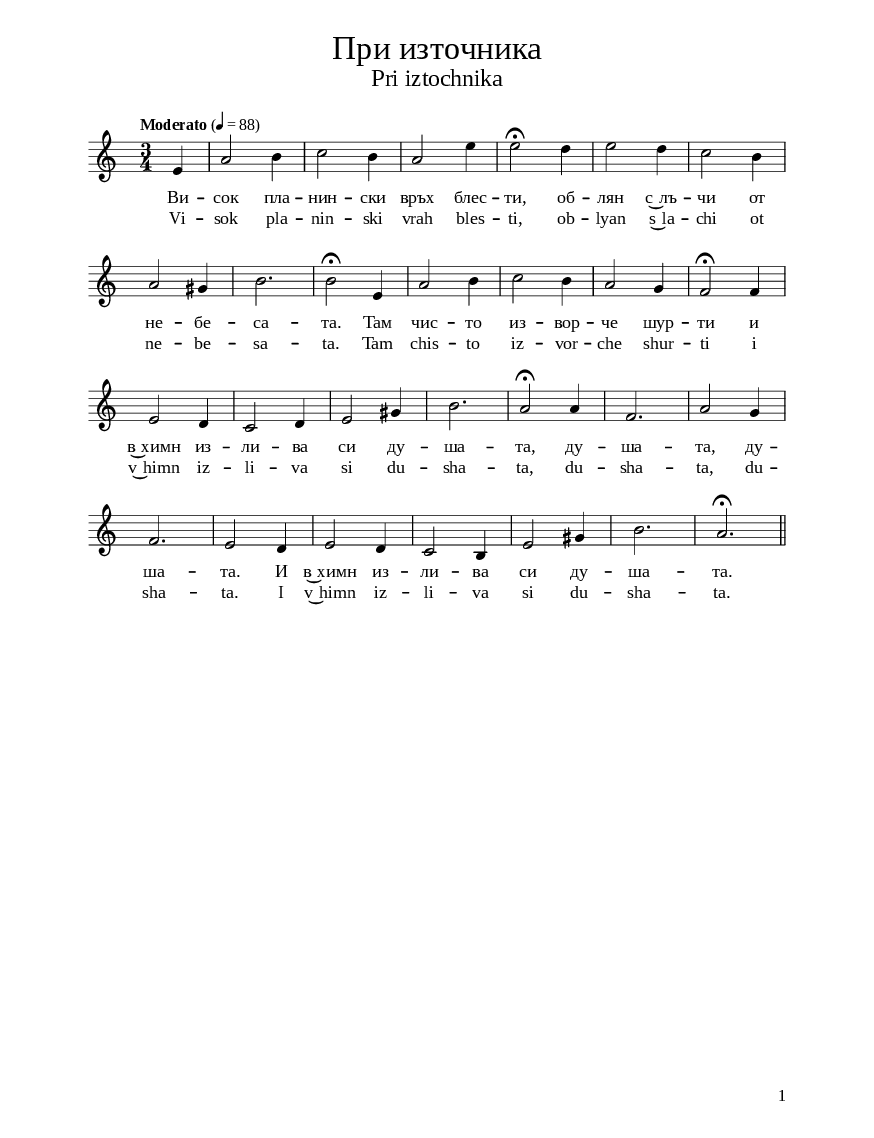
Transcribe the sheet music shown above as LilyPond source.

\version "2.24.0"

% include paper part and global functions
\include "include/globals.ily"

\bookpart {
  \include "include/bookpart-paper.ily"
  \score {
    \include "include/score-layout.ily"

    \new Voice \absolute{
      \clef treble
      \key a \minor
      \time 3/4
      \tempoFunc "Moderato" 4 "88"
      \autoBeamOff
      \partial 4
      
      e'4 |  a'2 b'4 | c''2 b'4 | a'2 e''4 | e''2 \fermata d''4 | e''2 d''4 | c''2 b'4 \break |
      a'2 gis'4 | b'2. | b'2 \fermata e'4 |  a'2 b'4 | c''2 b'4 | a'2 g'4 | f'2 \fermata f'4 \break |
      e'2 d'4 | c'2 d'4 | e'2 gis'4 | b'2. | a'2 \fermata a'4 | f'2. | a'2 g'4 \break |
      f'2. | e'2 d'4 e'2 d'4 | c'2 b4 | e'2 gis'4 | b'2. | a'2.\fermata  | \bar "||" \break
    }
  \addlyrics {
      Ви -- сок
      пла -- нин -- ски връх блес -- ти, об -- лян с~лъ
      -- чи от не -- бе -- са -- та. Там чис -- то из
      -- вор -- че шур -- ти и в~химн из -- ли -- ва
      си ду -- ша -- та, ду -- ша -- та, ду -- ша --
      та. И в~химн из -- ли -- ва си ду -- ша -- та.
    }

    \addlyrics {
      Vi -- sok
      pla -- nin -- ski vrah bles -- ti, ob -- lyan s~la
      -- chi ot ne -- be -- sa -- ta. Tam chis -- to iz
      -- vor -- che shur -- ti i v~himn iz -- li -- va
      si du -- sha -- ta, du -- sha -- ta, du -- sha --
      ta. I v~himn iz -- li -- va si du -- sha -- ta.
    }

      \header {
        title = \titleFunc "При източника" "Pri iztochnika"
      }

      \midi{}

    } % score
    

    
      \markup \fontsize #bgCoupletFontSize {
    \hspace #1
    \override #`(baseline-skip . ,bgCoupletBaselineSkip)
    \column {
    \line { 2. Към него пътник уморен}

      \line { " "усилно се стреми с надежда.}

      \line { " "С дълбока скръб обременен,}

      \line { " "той нов живот си там отрежда,}

      \line { " "отрежда, отрежда,}

      \line { " "той нов живот си там отрежда.}
      \line { " " }
      \line { 3. И пита той:   „Да пийна ли}

      \line { " "от твоята водица чиста, }

      \line { " "да освежа очите си,}

      \line { " "душа си страдна да очистя,}

      \line { " "очистя, очистя,}

      \line { " "душа си страдна да очистя?“}
      \line { " " }
      \line { 4. Да отпочина ли; ръце,}

      \line { " "лице, нозе си да измия}

      \line { " "от тоз световен прах; сърце,}

      \line { " "покрито с рани, да разкрия,}

      \line { " "разкрия, разкрия,}

      \line { " "покрито с рани, да разкрия? }

      \line { " " }
      \line { 5.  „Склони, о, пътниче злочест,}

      \line { " "глава си морна; утолявай}

      \line { " "безмерната си жажда днес}

      \line { " "от мен – и в мен се ти надявай,}

      \line { " "надявай, надявай,}

      \line { " "от мен и в мен се ти надявай!}
      \line { " " }
      \line { 6. Гласа ти мъченишки чух,}

      \line { " "приех и твойта жалба мила.}

      \line { " "Аз съм велик Божествен дух}

      \line { " "и ще ти дам живот и сила,}

      \line { " "и сила, и сила,}

      \line { " "и ще ти дам живот и сила.}
      \line { " " }
      \line { 7. Ела, ела и пий от мен,}

      \line { " "о, мило Божие създание!}

      \line { " "Настъпи веч последен ден}

      \line { " "на всяка мъка и страданье,}

      \line { " "страданье, страданье,}

      \line { " "на всяка мъка и страданье.“}
    }

    \hspace #5
    \override #`(baseline-skip . ,bgCoupletBaselineSkip)
    \column {
       \line { 2. Kam nego patnik umoren}

      \line { " "usilno se stremi s nadezhda.}

      \line { " "S dalboka skrab obremenen,}

      \line { " "toy nov zhivot si tam otrezhda,}

      \line { " "otrezhda, otrezhda,}

      \line { " "toy nov zhivot si tam otrezhda.}
      \line { " " }
      \line { 3. I pita toy:   „Da piyna li}

      \line { " "ot tvoyata voditsa chista, }

      \line { " "da osvezha ochite si,}

      \line { " "dusha si stradna da ochistya,}

      \line { " "ochistya, ochistya,}

      \line { " "dusha si stradna da ochistya?“}
      \line { " " }
      \line { 4. Da otpochina li; ratse,}

      \line { " "litse, noze si da izmiya}

      \line { " "ot toz svetoven prah; sartse,}

      \line { " "pokrito s rani, da razkriya,}

      \line { " "razkriya, razkriya,}

      \line { " "pokrito s rani, da razkriya? }

      \line { " " }
      \line { 5.  „Skloni, o, patniche zlochest,}

      \line { " "glava si morna; utolyavay}

      \line { " "bezmernata si zhazhda dnes}

      \line { " "ot men – i v men se ti nadyavay,}

      \line { " "nadyavay, nadyavay,}

      \line { " "ot men i v men se ti nadyavay!}
      \line { " " }
      \line { 6. Glasa ti machenishki chuh,}

      \line { " "prieh i tvoyta zhalba mila.}

      \line { " "Az sam velik Bozhestven duh}

      \line { " "i shte ti dam zhivot i sila,}

      \line { " "i sila, i sila,}

      \line { " "i shte ti dam zhivot i sila.}
      \line { " " }
      \line { 7. Ela, ela i piy ot men,}

      \line { " "o, milo Bozhie sazdanie!}

      \line { " "Nastapi vech posleden den}

      \line { " "na vsyaka maka i stradanye,}

      \line { " "stradanye, stradanye,}

      \line { " "na vsyaka maka i stradanye.“}
    } %column
  } % markup

   

    % include foreign translation(s) of the song
    \version "2.24.1"

\markup \fill-line { \fontsize #deTitleFontSize "Bei der Quelle" }
\markup \null
\markup \null
\markup \fontsize #+2.0 {

 
 
  \override #'(baseline-skip . 1.8)

  \column {

    \line { 1. Ein hoher Berggipfel glänzt,}

    \line { "   " beschienen von himmlischen Strahlen. }

    \line { "   " Dort sprudelt eine reine Quelle }

    \line { "   " und in Hymnen gießt sie aus ihre Seele,}

    \line { "   " Seele, Seele,}

    \line { "   " und in Hymnen gießt sie ihre Seele aus.}
    \line { "   " }

    \line { 2. Zu ihr strebt mühsam ein müder }

    \line { "   "  Wanderer mit Hoffnung. }

    \line { "   " Von tiefer Trauer bedrückt,}

    \line { "   " wird ihm dort neues Leben zuteil, }

    \line { "   " zuteil, zuteil}

    \line { "   " ihm wird dort neues Leben zuteil.}
    \line { "   " }

    \line { 3. Und er fragt: }

    \line { "   " „Darf ich von deinem}

    \line { "   " reinen Wasser trinken, }

    \line { "   " damit ich meine Augen erquicke,}

    \line { "   " damit ich meine leidende Seele reinige,}

    \line { "   " reinige, reinige,}

    \line { "   " damit ich meine leidende Seele reinige?}
    \line { "   " }

    \line {  4. Darf ich mich erholen,}

    \line { "   " mein Gesicht und meine Füße }

    \line { "   " von diesem weltlichen Staub reinigen,}

    \line { "   " mein mit Wunden bedecktes Herz öffnen,}

    \line { "   " öffnen, öffnen,}

    \line { "   " mein mit Wunden bedecktes Herz öffnen?“}
    \line { "   " }
  \line {  5. „Neige dein Haupt, }

    \line { "   " oh, unglücklicher Wanderer: }

    \line { "   " lösche heute deinen unendlichen Durst }

    \line { "   " durch mich }

    \line { "   " und hoffe auf mich,}

    \line { "   " hoffe, hoffe auf mich und}

    \line { "   " hoffe du auf mich!}
   


  }

  \hspace #-1
  \vspace #0.5
  \override #'(baseline-skip . 1.8)
  \column {
  

    \line {  6. Ich habe deine Märtyrerstimme gehört,}

    \line { "   " deine sanfte Klage vernommen. }

    \line { "   " Ich bin ein großer, göttlicher Geist}

    \line { "   " und werde dir Leben und Kraft }

    \line { "   " und Kraft und Kraft}

    \line { "   " und ich werde dir }
     \line { "   " Leben und Kraft geben.}
    \line { "   " }

    \line {  7. Komm, komm und trinke von mir}

    \line { "   " oh, geliebtes göttliches Geschöpf! }

    \line { "   " Angebrochen ist der letzte Tag}

    \line { "   " aller Qual und Trauer,}

    \line { "   " Trauer, Trauer,}

    \line { "   " aller Qual und Trauer.“}


  }
}




  } % bookpart
